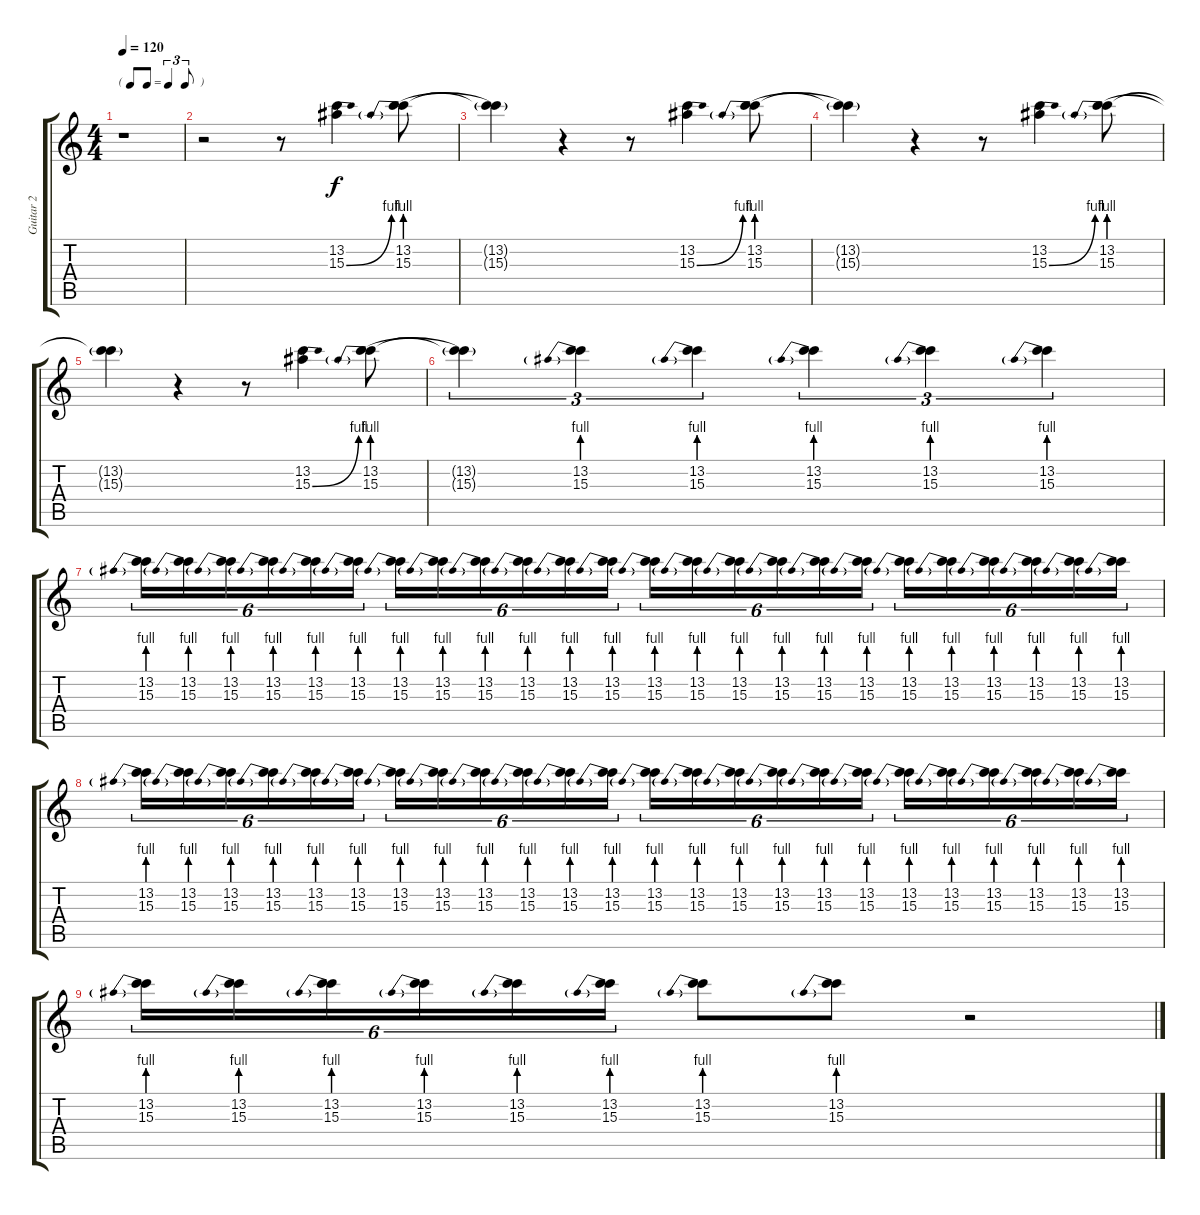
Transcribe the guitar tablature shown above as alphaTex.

\track ("Guitar 2" "Guitar 2") {instrument overdrivenguitar}
\staff {score tabs}
\tuning (E4 B3 G3 D3 A2 E2) {hide}
\ts (4 4)
\tf triplet8th
\tempo 120
\clef g2
\ks c
r.1{dy f} |
r.2 r.8 (13.2 15.3{be (bend 0 0 60 4)}).4 (13.2 15.3{be (prebend 0 4 60 4)}).8 |
(13.2{t} 15.3{t}).4 r.4 r.8 (13.2 15.3{be (bend 0 0 60 4)}).4 (13.2 15.3{be (prebend 0 4 60 4)}).8 |
(13.2{t} 15.3{t}).4 r.4 r.8 (13.2 15.3{be (bend 0 0 60 4)}).4 (13.2 15.3{be (prebend 0 4 60 4)}).8 |
(13.2{t} 15.3{t}).4 r.4 r.8 (13.2 15.3{be (bend 0 0 60 4)}).4 (13.2 15.3{be (prebend 0 4 60 4)}).8 |
(13.2{t} 15.3{t}).4{tu (3 2)} (13.2 15.3{be (prebend 0 4 60 4)}).4{tu (3 2)} (13.2 15.3{be (prebend 0 4 60 4)}).4{tu (3 2)} (13.2 15.3{be (prebend 0 4 60 4)}).4{tu (3 2)} (13.2 15.3{be (prebend 0 4 60 4)}).4{tu (3 2)} (13.2 15.3{be (prebend 0 4 60 4)}).4{tu (3 2)} |
(13.2 15.3{be (prebend 0 4 60 4)}).16{tu (6 4)} (13.2 15.3{be (prebend 0 4 60 4)}).16{tu (6 4)} (13.2 15.3{be (prebend 0 4 60 4)}).16{tu (6 4)} (13.2 15.3{be (prebend 0 4 60 4)}).16{tu (6 4)} (13.2 15.3{be (prebend 0 4 60 4)}).16{tu (6 4)} (13.2 15.3{be (prebend 0 4 60 4)}).16{tu (6 4)} (13.2 15.3{be (prebend 0 4 60 4)}).16{tu (6 4)} (13.2 15.3{be (prebend 0 4 60 4)}).16{tu (6 4)} (13.2 15.3{be (prebend 0 4 60 4)}).16{tu (6 4)} (13.2 15.3{be (prebend 0 4 60 4)}).16{tu (6 4)} (13.2 15.3{be (prebend 0 4 60 4)}).16{tu (6 4)} (13.2 15.3{be (prebend 0 4 60 4)}).16{tu (6 4)} (13.2 15.3{be (prebend 0 4 60 4)}).16{tu (6 4)} (13.2 15.3{be (prebend 0 4 60 4)}).16{tu (6 4)} (13.2 15.3{be (prebend 0 4 60 4)}).16{tu (6 4)} (13.2 15.3{be (prebend 0 4 60 4)}).16{tu (6 4)} (13.2 15.3{be (prebend 0 4 60 4)}).16{tu (6 4)} (13.2 15.3{be (prebend 0 4 60 4)}).16{tu (6 4)} (13.2 15.3{be (prebend 0 4 60 4)}).16{tu (6 4)} (13.2 15.3{be (prebend 0 4 60 4)}).16{tu (6 4)} (13.2 15.3{be (prebend 0 4 60 4)}).16{tu (6 4)} (13.2 15.3{be (prebend 0 4 60 4)}).16{tu (6 4)} (13.2 15.3{be (prebend 0 4 60 4)}).16{tu (6 4)} (13.2 15.3{be (prebend 0 4 60 4)}).16{tu (6 4)} |
(13.2 15.3{be (prebend 0 4 60 4)}).16{tu (6 4)} (13.2 15.3{be (prebend 0 4 60 4)}).16{tu (6 4)} (13.2 15.3{be (prebend 0 4 60 4)}).16{tu (6 4)} (13.2 15.3{be (prebend 0 4 60 4)}).16{tu (6 4)} (13.2 15.3{be (prebend 0 4 60 4)}).16{tu (6 4)} (13.2 15.3{be (prebend 0 4 60 4)}).16{tu (6 4)} (13.2 15.3{be (prebend 0 4 60 4)}).16{tu (6 4)} (13.2 15.3{be (prebend 0 4 60 4)}).16{tu (6 4)} (13.2 15.3{be (prebend 0 4 60 4)}).16{tu (6 4)} (13.2 15.3{be (prebend 0 4 60 4)}).16{tu (6 4)} (13.2 15.3{be (prebend 0 4 60 4)}).16{tu (6 4)} (13.2 15.3{be (prebend 0 4 60 4)}).16{tu (6 4)} (13.2 15.3{be (prebend 0 4 60 4)}).16{tu (6 4)} (13.2 15.3{be (prebend 0 4 60 4)}).16{tu (6 4)} (13.2 15.3{be (prebend 0 4 60 4)}).16{tu (6 4)} (13.2 15.3{be (prebend 0 4 60 4)}).16{tu (6 4)} (13.2 15.3{be (prebend 0 4 60 4)}).16{tu (6 4)} (13.2 15.3{be (prebend 0 4 60 4)}).16{tu (6 4)} (13.2 15.3{be (prebend 0 4 60 4)}).16{tu (6 4)} (13.2 15.3{be (prebend 0 4 60 4)}).16{tu (6 4)} (13.2 15.3{be (prebend 0 4 60 4)}).16{tu (6 4)} (13.2 15.3{be (prebend 0 4 60 4)}).16{tu (6 4)} (13.2 15.3{be (prebend 0 4 60 4)}).16{tu (6 4)} (13.2 15.3{be (prebend 0 4 60 4)}).16{tu (6 4)} |
(13.2 15.3{be (prebend 0 4 60 4)}).16{tu (6 4)} (13.2 15.3{be (prebend 0 4 60 4)}).16{tu (6 4)} (13.2 15.3{be (prebend 0 4 60 4)}).16{tu (6 4)} (13.2 15.3{be (prebend 0 4 60 4)}).16{tu (6 4)} (13.2 15.3{be (prebend 0 4 60 4)}).16{tu (6 4)} (13.2 15.3{be (prebend 0 4 60 4)}).16{tu (6 4)} (13.2 15.3{be (prebend 0 4 60 4)}).8 (13.2 15.3{be (prebend 0 4 60 4)}).8 r.2
